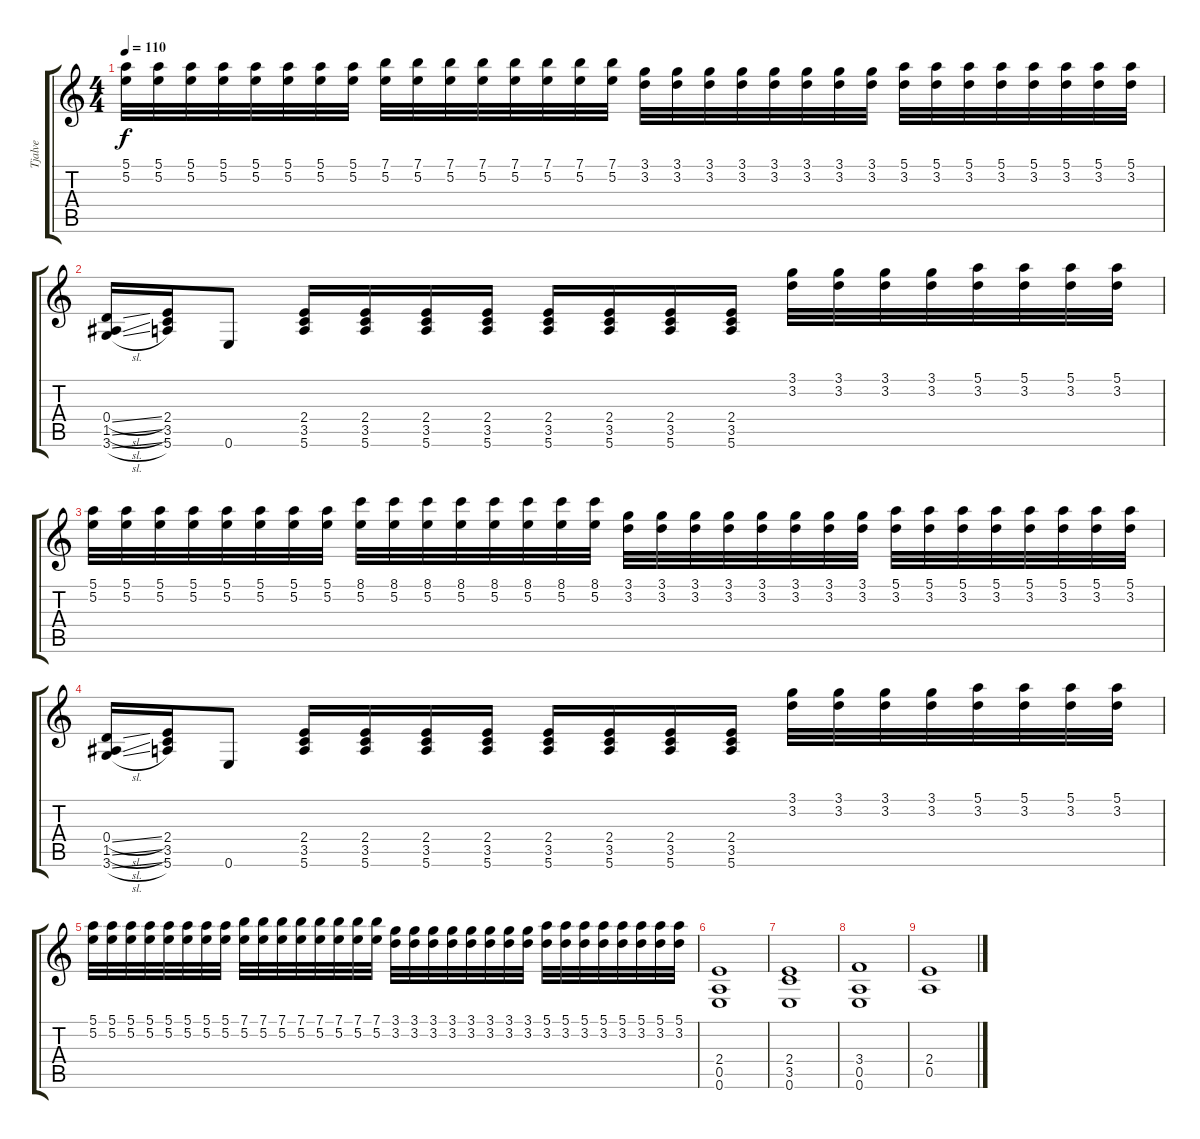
\track ("Tjalve" "Tjalve") {instrument distortionguitar}
\staff {score tabs}
\tuning (E4 B3 G3 D3 A2 E2) {hide}
\ts (4 4)
\tempo 110
\clef g2
\ks c
(5.1 5.2).32{dy f} (5.1 5.2).32 (5.1 5.2).32 (5.1 5.2).32 (5.1 5.2).32 (5.1 5.2).32 (5.1 5.2).32 (5.1 5.2).32 (7.1 5.2).32 (7.1 5.2).32 (7.1 5.2).32 (7.1 5.2).32 (7.1 5.2).32 (7.1 5.2).32 (7.1 5.2).32 (7.1 5.2).32 (3.1 3.2).32 (3.1 3.2).32 (3.1 3.2).32 (3.1 3.2).32 (3.1 3.2).32 (3.1 3.2).32 (3.1 3.2).32 (3.1 3.2).32 (5.1 3.2).32 (5.1 3.2).32 (5.1 3.2).32 (5.1 3.2).32 (5.1 3.2).32 (5.1 3.2).32 (5.1 3.2).32 (5.1 3.2).32 |
(0.4{sl} 1.5{sl} 3.6{sl}).16 (2.4 3.5 5.6).16 0.6.8 (2.4 3.5 5.6).16 (2.4 3.5 5.6).16 (2.4 3.5 5.6).16 (2.4 3.5 5.6).16 (2.4 3.5 5.6).16 (2.4 3.5 5.6).16 (2.4 3.5 5.6).16 (2.4 3.5 5.6).16 (3.1 3.2).32 (3.1 3.2).32 (3.1 3.2).32 (3.1 3.2).32 (5.1 3.2).32 (5.1 3.2).32 (5.1 3.2).32 (5.1 3.2).32 |
(5.1 5.2).32 (5.1 5.2).32 (5.1 5.2).32 (5.1 5.2).32 (5.1 5.2).32 (5.1 5.2).32 (5.1 5.2).32 (5.1 5.2).32 (8.1 5.2).32 (8.1 5.2).32 (8.1 5.2).32 (8.1 5.2).32 (8.1 5.2).32 (8.1 5.2).32 (8.1 5.2).32 (8.1 5.2).32 (3.1 3.2).32 (3.1 3.2).32 (3.1 3.2).32 (3.1 3.2).32 (3.1 3.2).32 (3.1 3.2).32 (3.1 3.2).32 (3.1 3.2).32 (5.1 3.2).32 (5.1 3.2).32 (5.1 3.2).32 (5.1 3.2).32 (5.1 3.2).32 (5.1 3.2).32 (5.1 3.2).32 (5.1 3.2).32 |
(0.4{sl} 1.5{sl} 3.6{sl}).16 (2.4 3.5 5.6).16 0.6.8 (2.4 3.5 5.6).16 (2.4 3.5 5.6).16 (2.4 3.5 5.6).16 (2.4 3.5 5.6).16 (2.4 3.5 5.6).16 (2.4 3.5 5.6).16 (2.4 3.5 5.6).16 (2.4 3.5 5.6).16 (3.1 3.2).32 (3.1 3.2).32 (3.1 3.2).32 (3.1 3.2).32 (5.1 3.2).32 (5.1 3.2).32 (5.1 3.2).32 (5.1 3.2).32 |
(5.1 5.2).32 (5.1 5.2).32 (5.1 5.2).32 (5.1 5.2).32 (5.1 5.2).32 (5.1 5.2).32 (5.1 5.2).32 (5.1 5.2).32 (7.1 5.2).32 (7.1 5.2).32 (7.1 5.2).32 (7.1 5.2).32 (7.1 5.2).32 (7.1 5.2).32 (7.1 5.2).32 (7.1 5.2).32 (3.1 3.2).32 (3.1 3.2).32 (3.1 3.2).32 (3.1 3.2).32 (3.1 3.2).32 (3.1 3.2).32 (3.1 3.2).32 (3.1 3.2).32 (5.1 3.2).32 (5.1 3.2).32 (5.1 3.2).32 (5.1 3.2).32 (5.1 3.2).32 (5.1 3.2).32 (5.1 3.2).32 (5.1 3.2).32 |
(2.4 0.5 0.6).1 |
(2.4 3.5 0.6).1 |
(3.4 0.5 0.6).1 |
(2.4 0.5).1
